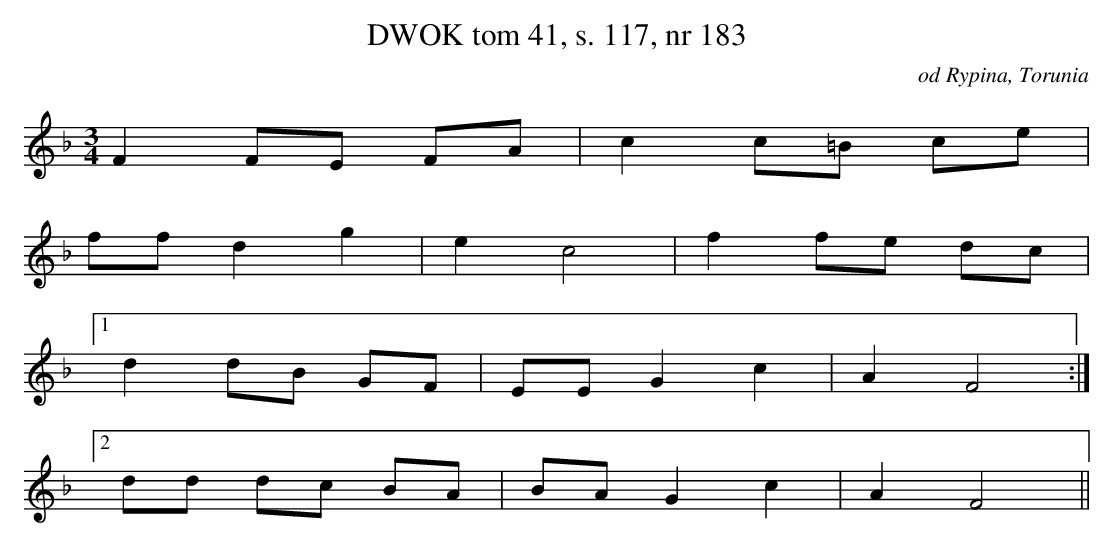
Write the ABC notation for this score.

X:1
T:DWOK tom 41, s. 117, nr 183
O:od Rypina, Torunia
L:1/16
M:3/4
K:F
F4 F2E2 F2A2|c4 c2=B2 c2e2|
f2f2 d4 g4|e4 c8|f4 f2e2 d2c2|
[1 d4 d2B2 G2F2|E2E2 G4 c4|A4 F8:|
[2 d2d2 d2c2 B2A2|B2A2 G4 c4|A4 F8||
